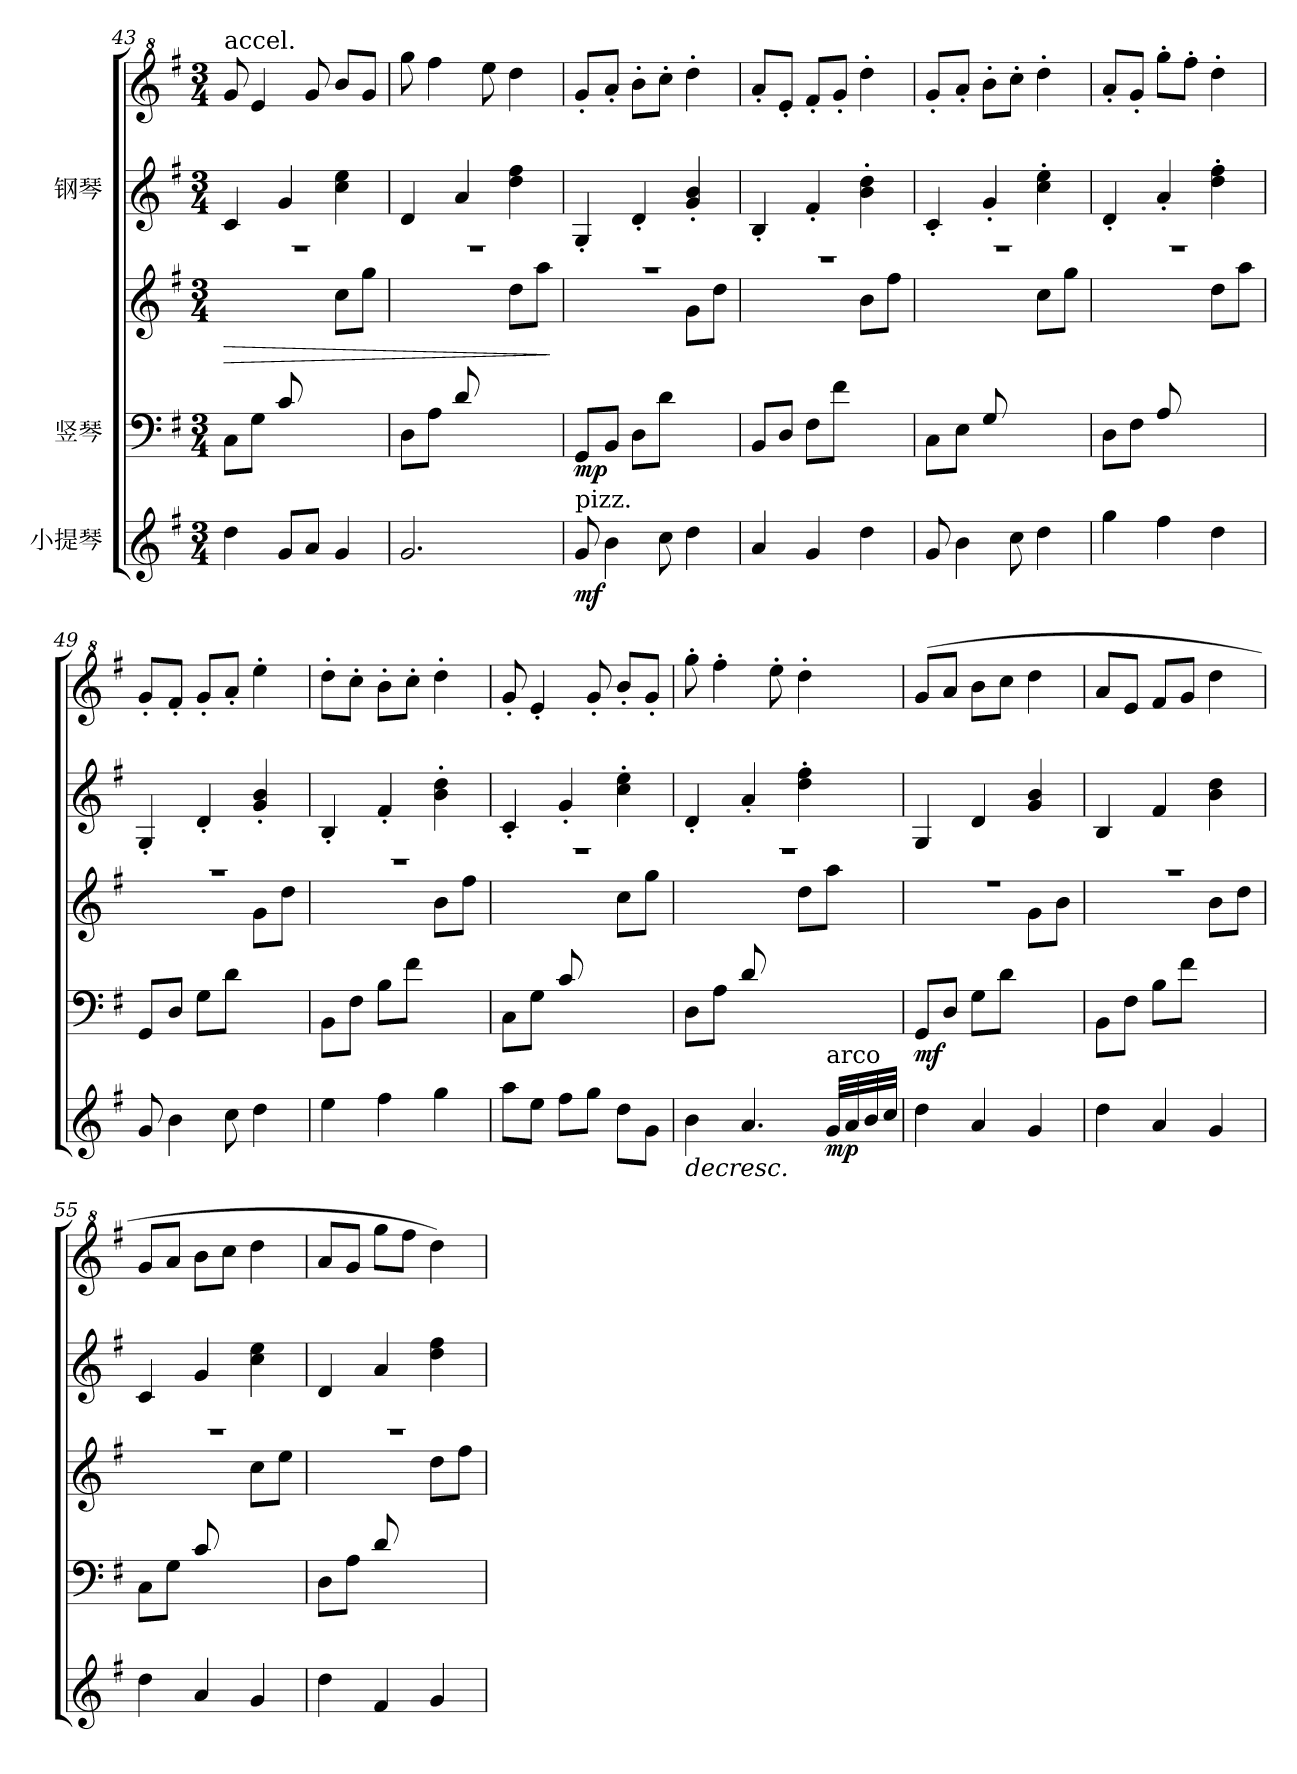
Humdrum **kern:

**kern	**dynam	**kern	**kern	**dynam	**kern	**kern
*part3	*part3	*part2	*part2	*part2	*part1	*part1
*staff5	*staff5	*staff4	*staff3	*staff3/4	*staff2	*staff1
*I"小提琴	*	*I"竖琴	*	*	*I"钢琴	*
*clefG2	*	*clefF4	*clefG2	*	*clefG2	*clefG^2
*k[f#]	*	*k[f#]	*k[f#]	*	*k[f#]	*k[f#]
*M3/4	*	*M3/4	*M3/4	*	*M3/4	*M3/4
=43	=43	=43	=43	=43	=43	=43
!	!	!	!	!	!	!LO:TX:a:t=accel.
!	!	!	!	!LO:HP:b	!	!
*	*	*	*^	*	*	*
4dd\	.	8C\L	2.r	4.ryy	>	4c/	8gg/
.	.	8G\J	.	.	.	.	4ee/
8g/L	.	8c/L	.	.	.	4g/	.
8a/J	.	4.ryy	.	8g\J	.	.	8gg/
4g/	.	.	.	8cc\L	.	4cc\ 4ee\	8bb/L
.	.	.	.	8gg\J	.	.	8gg/J
=44	=44	=44	=44	=44	=44	=44	=44
2.g/	.	8D\L	2.r	4.ryy	.	4d/	8ggg\
.	.	8A\J	.	.	.	.	4fff#\
.	.	8d/L	.	.	.	4a/	.
.	.	4.ryy	.	8a\J	.	.	8eee\
.	.	.	.	8dd\L	.	4dd\ 4ff#\	4ddd\
.	.	.	.	8aa\J	.	.	.
*	*	*	*v	*v	*	*	*
.	.	.	.	]	.	.
!!LO:PB:g=z
=45	=45	=45	=45	=45	=45	=45
*	*	*	*	*	*	*MM175
*	*	*	*^	*	*	*
!LO:TX:a:t=pizz.	!	!	!	!	!	!	!
!	!LO:DY:b	!	!	!	!LO:DY:b=2	!	!
8g/	mf	8GG/L	2.r	2ryy	mp	4G'/	8gg'/L
4b\	.	8BB/J	.	.	.	.	8aa'/J
.	.	8D\L	.	.	.	4d'/	8bb'\L
8cc\	.	8d\J	.	.	.	.	8ccc'\J
4dd\	.	4ryy	.	8g\L	.	4g/' 4b/'	4ddd'\
.	.	.	.	8dd\J	.	.	.
=46	=46	=46	=46	=46	=46	=46	=46
4a/	.	8BB/L	2.r	2ryy	.	4B'/	8aa'/L
.	.	8D/J	.	.	.	.	8ee'/J
4g/	.	8F#\L	.	.	.	4f#'/	8ff#'/L
.	.	8f#\J	.	.	.	.	8gg'/J
4dd\	.	4ryy	.	8b\L	.	4b\' 4dd\'	4ddd'\
.	.	.	.	8ff#\J	.	.	.
=47	=47	=47	=47	=47	=47	=47	=47
8g/	.	8C\L	2.r	4.ryy	.	4c'/	8gg'/L
4b\	.	8E\J	.	.	.	.	8aa'/J
.	.	8G/L	.	.	.	4g'/	8bb'\L
8cc\	.	4.ryy	.	8g\J	.	.	8ccc'\J
4dd\	.	.	.	8cc\L	.	4cc\' 4ee\'	4ddd'\
.	.	.	.	8gg\J	.	.	.
=48	=48	=48	=48	=48	=48	=48	=48
4gg\	.	8D\L	2.r	4.ryy	.	4d'/	8aa'/L
.	.	8F#\J	.	.	.	.	8gg'/J
4ff#\	.	8A/L	.	.	.	4a'/	8ggg'\L
.	.	4.ryy	.	8a\J	.	.	8fff#'\J
4dd\	.	.	.	8dd\L	.	4dd\' 4ff#\'	4ddd'\
.	.	.	.	8aa\J	.	.	.
=49	=49	=49	=49	=49	=49	=49	=49
8g/	.	8GG/L	2.r	2ryy	.	4G'/	8gg'/L
4b\	.	8D/J	.	.	.	.	8ff#'/J
.	.	8G\L	.	.	.	4d'/	8gg'/L
8cc\	.	8d\J	.	.	.	.	8aa'/J
4dd\	.	4ryy	.	8g\L	.	4g/' 4b/'	4eee'\
.	.	.	.	8dd\J	.	.	.
!!LO:LB:g=z
=50	=50	=50	=50	=50	=50	=50	=50
4ee\	.	8BB\L	2.r	2ryy	.	4B'/	8ddd'\L
.	.	8F#\J	.	.	.	.	8ccc'\J
4ff#\	.	8B\L	.	.	.	4f#'/	8bb'\L
.	.	8f#\J	.	.	.	.	8ccc'\J
4gg\	.	4ryy	.	8b\L	.	4b\' 4dd\'	4ddd'\
.	.	.	.	8ff#\J	.	.	.
=51	=51	=51	=51	=51	=51	=51	=51
8aa\L	.	8C\L	2.r	4.ryy	.	4c'/	8gg'/
8ee\J	.	8G\J	.	.	.	.	4ee'/
8ff#\L	.	8c/L	.	.	.	4g'/	.
8gg\J	.	4.ryy	.	8g\J	.	.	8gg'/
8dd\L	.	.	.	8cc\L	.	4cc\' 4ee\'	8bb'/L
8g\J	.	.	.	8gg\J	.	.	8gg'/J
=52	=52	=52	=52	=52	=52	=52	=52
!	!LO:HP:b	!	!	!	!	!	!
4b\	>	8D\L	2.r	4.ryy	.	4d'/	8ggg'\
.	.	8A\J	.	.	.	.	4fff#'\
4.a/	.	8d/L	.	.	.	4a'/	.
.	.	4.ryy	.	8a\J	.	.	8eee'\
.	.	.	.	8dd\L	.	4dd\' 4ff#\'	4ddd'\
!LO:TX:a:t=arco	!	!	!	!	!	!	!
!	!LO:DY:b	!	!	!	!	!	!
32g/LLL	mp	.	.	8aa\J	.	.	.
32a/	]	.	.	.	.	.	.
32b/	.	.	.	.	.	.	.
32cc/JJJ	.	.	.	.	.	.	.
=53	=53	=53	=53	=53	=53	=53	=53
!	!	!	!	!	!LO:DY:b=2	!	!
4dd\	.	8GG/L	2.r	2ryy	mf	4G/	(>8gg/L
.	.	8D/J	.	.	.	.	8aa/J
4a/	.	8G\L	.	.	.	4d/	8bb\L
.	.	8d\J	.	.	.	.	8ccc\J
4g/	.	4ryy	.	8g\L	.	4g/ 4b/	4ddd\
.	.	.	.	8b\J	.	.	.
!!LO:LB:g=z
=54	=54	=54	=54	=54	=54	=54	=54
4dd\	.	8BB\L	2.r	2ryy	.	4B/	8aa/L
.	.	8F#\J	.	.	.	.	8ee/J
4a/	.	8B\L	.	.	.	4f#/	8ff#/L
.	.	8f#\J	.	.	.	.	8gg/J
4g/	.	4ryy	.	8b\L	.	4b\ 4dd\	4ddd\
.	.	.	.	8dd\J	.	.	.
=55	=55	=55	=55	=55	=55	=55	=55
4dd\	.	8C\L	2.r	4.ryy	.	4c/	8gg/L
.	.	8G\J	.	.	.	.	8aa/J
4a/	.	8c/L	.	.	.	4g/	8bb\L
.	.	4.ryy	.	8g\J	.	.	8ccc\J
4g/	.	.	.	8cc\L	.	4cc\ 4ee\	4ddd\
.	.	.	.	8ee\J	.	.	.
=56	=56	=56	=56	=56	=56	=56	=56
4dd\	.	8D\L	2.r	4.ryy	.	4d/	8aa/L
.	.	8A\J	.	.	.	.	8gg/J
4f#/	.	8d/L	.	.	.	4a/	8ggg\L
.	.	4.ryy	.	8a\J	.	.	8fff#\J
4g/	.	.	.	8dd\L	.	4dd\ 4ff#\	4ddd\)
.	.	.	.	8ff#\J	.	.	.
*	*	*	*v	*v	*	*	*
=	=	=	=	=	=	=
*-	*-	*-	*-	*-	*-	*-
